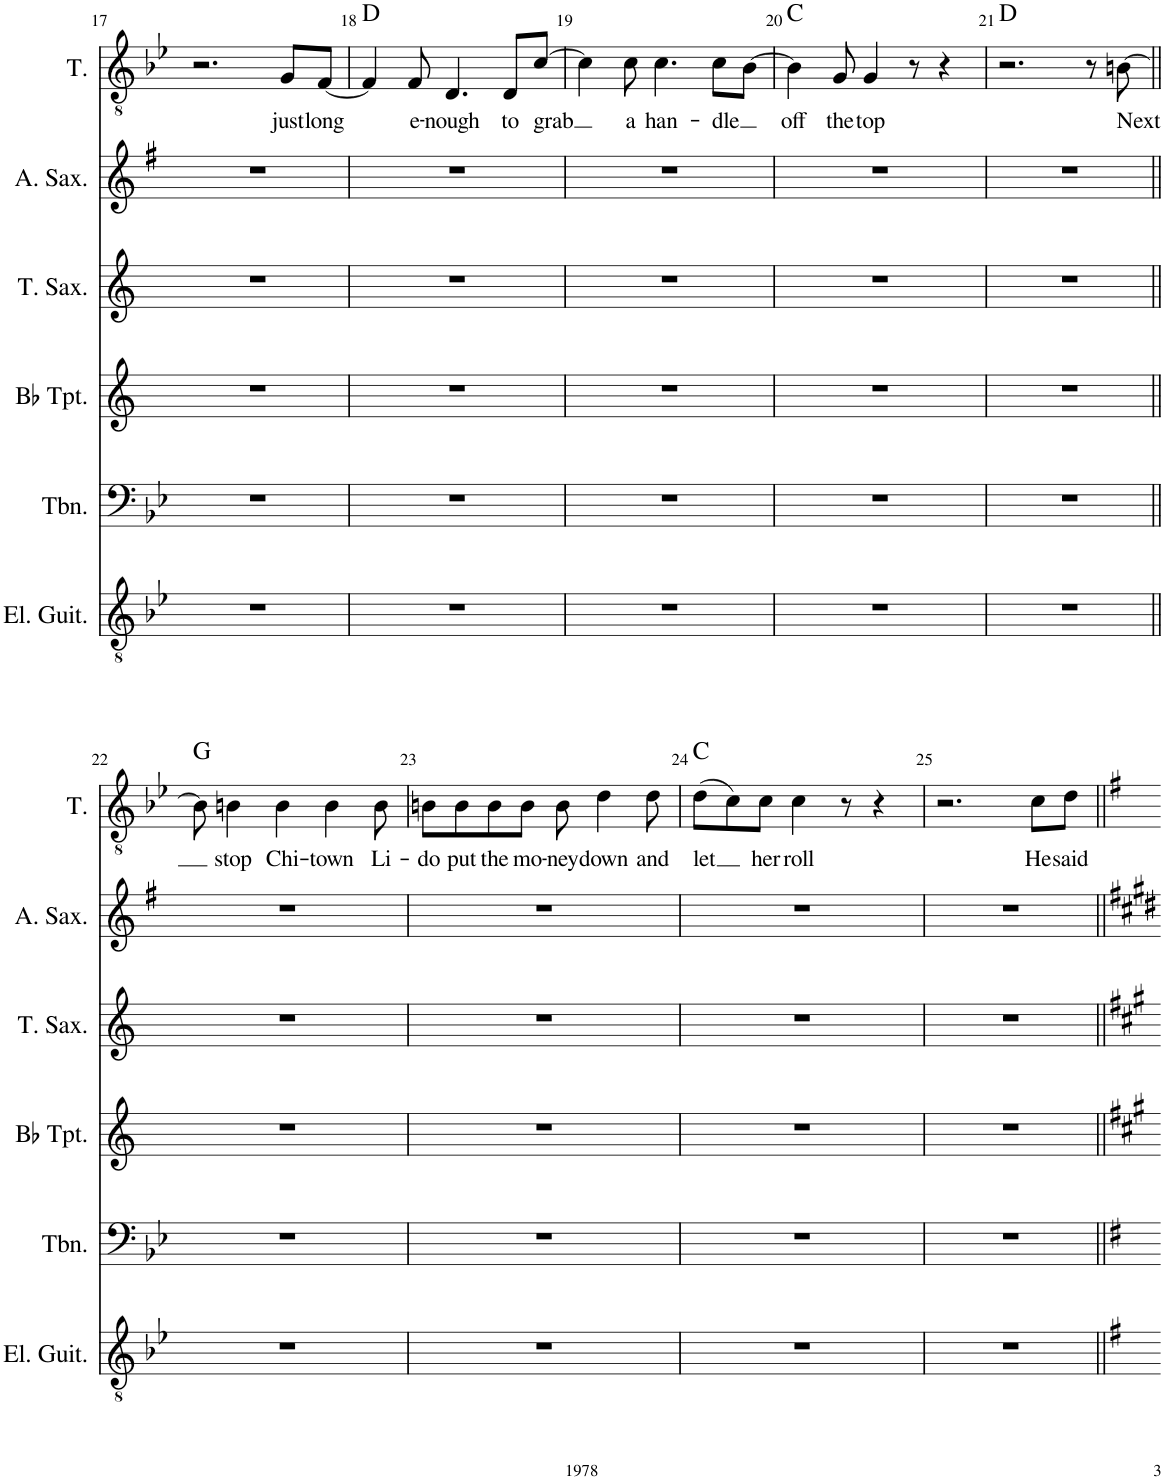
**kern	**kern	**kern	**kern	**kern	**kern	**text	**harte
*part6	*part5	*part4	*part3	*part2	*part1	*part1	*part1
*staff6	*staff5	*staff4	*staff3	*staff2	*staff1	*staff1	*
*I"Electric Guitar	*I"Trombone	*I"Bb Trumpet	*I"Tenor Saxophone	*I"Alto Saxophone	*I"Tenor	*	*
*I'El. Guit.	*I'Tbn.	*I'Bb Tpt.	*I'T. Sax.	*I'A. Sax.	*I'T.	*	*
!!LO:PB:g=z
*clefGv2	*clefF4	*clefG2	*clefG2	*clefG2	*clefGv2	*	*
*	*	*Trd1c2	*Trd8c14	*Trd5c9	*	*	*
*k[b-e-]	*k[b-e-]	*k[]	*k[]	*k[f#]	*k[b-e-]	*	*
*M4/4	*M4/4	*M4/4	*M4/4	*M4/4	*M4/4	*	*
=17	=17	=17	=17	=17	=17	=17	=17
1r	1r	1r	1r	1r	2.r	.	.
!	!	!	!	!	!	!LO:LY:b	!
.	.	.	.	.	8G/L	just	.
!	!	!	!	!	!	!LO:LY:b	!
.	.	.	.	.	[8F/J	long	.
=18	=18	=18	=18	=18	=18	=18	=18
1r	1r	1r	1r	1r	4F/]	.	D:maj
!	!	!	!	!	!	!LO:LY:b	!
.	.	.	.	.	8F/	e-	.
!	!	!	!	!	!	!LO:LY:b	!
.	.	.	.	.	4.D/	-nough	.
!	!	!	!	!	!	!LO:LY:b	!
.	.	.	.	.	8D/L	to	.
!	!	!	!	!	!	!LO:LY:b	!
.	.	.	.	.	[8c/J	grab	.
=19	=19	=19	=19	=19	=19	=19	=19
1r	1r	1r	1r	1r	4c\]	.	.
!	!	!	!	!	!	!LO:LY:b	!
.	.	.	.	.	8c\	a	.
!	!	!	!	!	!	!LO:LY:b	!
.	.	.	.	.	4.c\	han-	.
!	!	!	!	!	!	!LO:LY:b	!
.	.	.	.	.	8c\L	-dle	.
.	.	.	.	.	[8B-\J	.	.
=20	=20	=20	=20	=20	=20	=20	=20
!	!	!	!	!	!	!LO:LY:b	!
1r	1r	1r	1r	1r	4B-\]	off	C:maj
!	!	!	!	!	!	!LO:LY:b	!
.	.	.	.	.	8G/	the	.
!	!	!	!	!	!	!LO:LY:b	!
.	.	.	.	.	4G/	top	.
.	.	.	.	.	8r	.	.
.	.	.	.	.	4r	.	.
=21	=21	=21	=21	=21	=21	=21	=21
1r	1r	1r	1r	1r	2.r	.	D:maj
.	.	.	.	.	8r	.	.
!	!	!	!	!	!	!LO:LY:b	!
.	.	.	.	.	[8Bn\	Next	.
!!LO:LB:g=z
=22||	=22||	=22||	=22||	=22||	=22||	=22||	=22||
1r	1r	1r	1r	1r	8B\]	.	G:maj
!	!	!	!	!	!	!LO:LY:b	!
.	.	.	.	.	4Bn\	stop	.
!	!	!	!	!	!	!LO:LY:b	!
.	.	.	.	.	4B\	Chi-	.
!	!	!	!	!	!	!LO:LY:b	!
.	.	.	.	.	4B\	-town	.
!	!	!	!	!	!	!LO:LY:b	!
.	.	.	.	.	8B\	Li-	.
=23	=23	=23	=23	=23	=23	=23	=23
!	!	!	!	!	!	!LO:LY:b	!
1r	1r	1r	1r	1r	8Bn\L	-do	.
!	!	!	!	!	!	!LO:LY:b	!
.	.	.	.	.	8B\	put	.
!	!	!	!	!	!	!LO:LY:b	!
.	.	.	.	.	8B\	the	.
!	!	!	!	!	!	!LO:LY:b	!
.	.	.	.	.	8B\J	mo-	.
!	!	!	!	!	!	!LO:LY:b	!
.	.	.	.	.	8B\	-ney	.
!	!	!	!	!	!	!LO:LY:b	!
.	.	.	.	.	4d\	down	.
!	!	!	!	!	!	!LO:LY:b	!
.	.	.	.	.	8d\	and	.
=24	=24	=24	=24	=24	=24	=24	=24
!	!	!	!	!	!	!LO:LY:b	!
1r	1r	1r	1r	1r	(8d\L	let	C:maj
.	.	.	.	.	8c\)	.	.
!	!	!	!	!	!	!LO:LY:b	!
.	.	.	.	.	8c\J	her	.
!	!	!	!	!	!	!LO:LY:b	!
.	.	.	.	.	4c\	roll	.
.	.	.	.	.	8r	.	.
.	.	.	.	.	4r	.	.
=25	=25	=25	=25	=25	=25	=25	=25
1r	1r	1r	1r	1r	2.r	.	.
!	!	!	!	!	!	!LO:LY:b	!
.	.	.	.	.	8c\L	He	.
!	!	!	!	!	!	!LO:LY:b	!
.	.	.	.	.	8d\J	said	.
=||	=||	=||	=||	=||	=||	=||	=||
*-	*-	*-	*-	*-	*-	*-	*-
